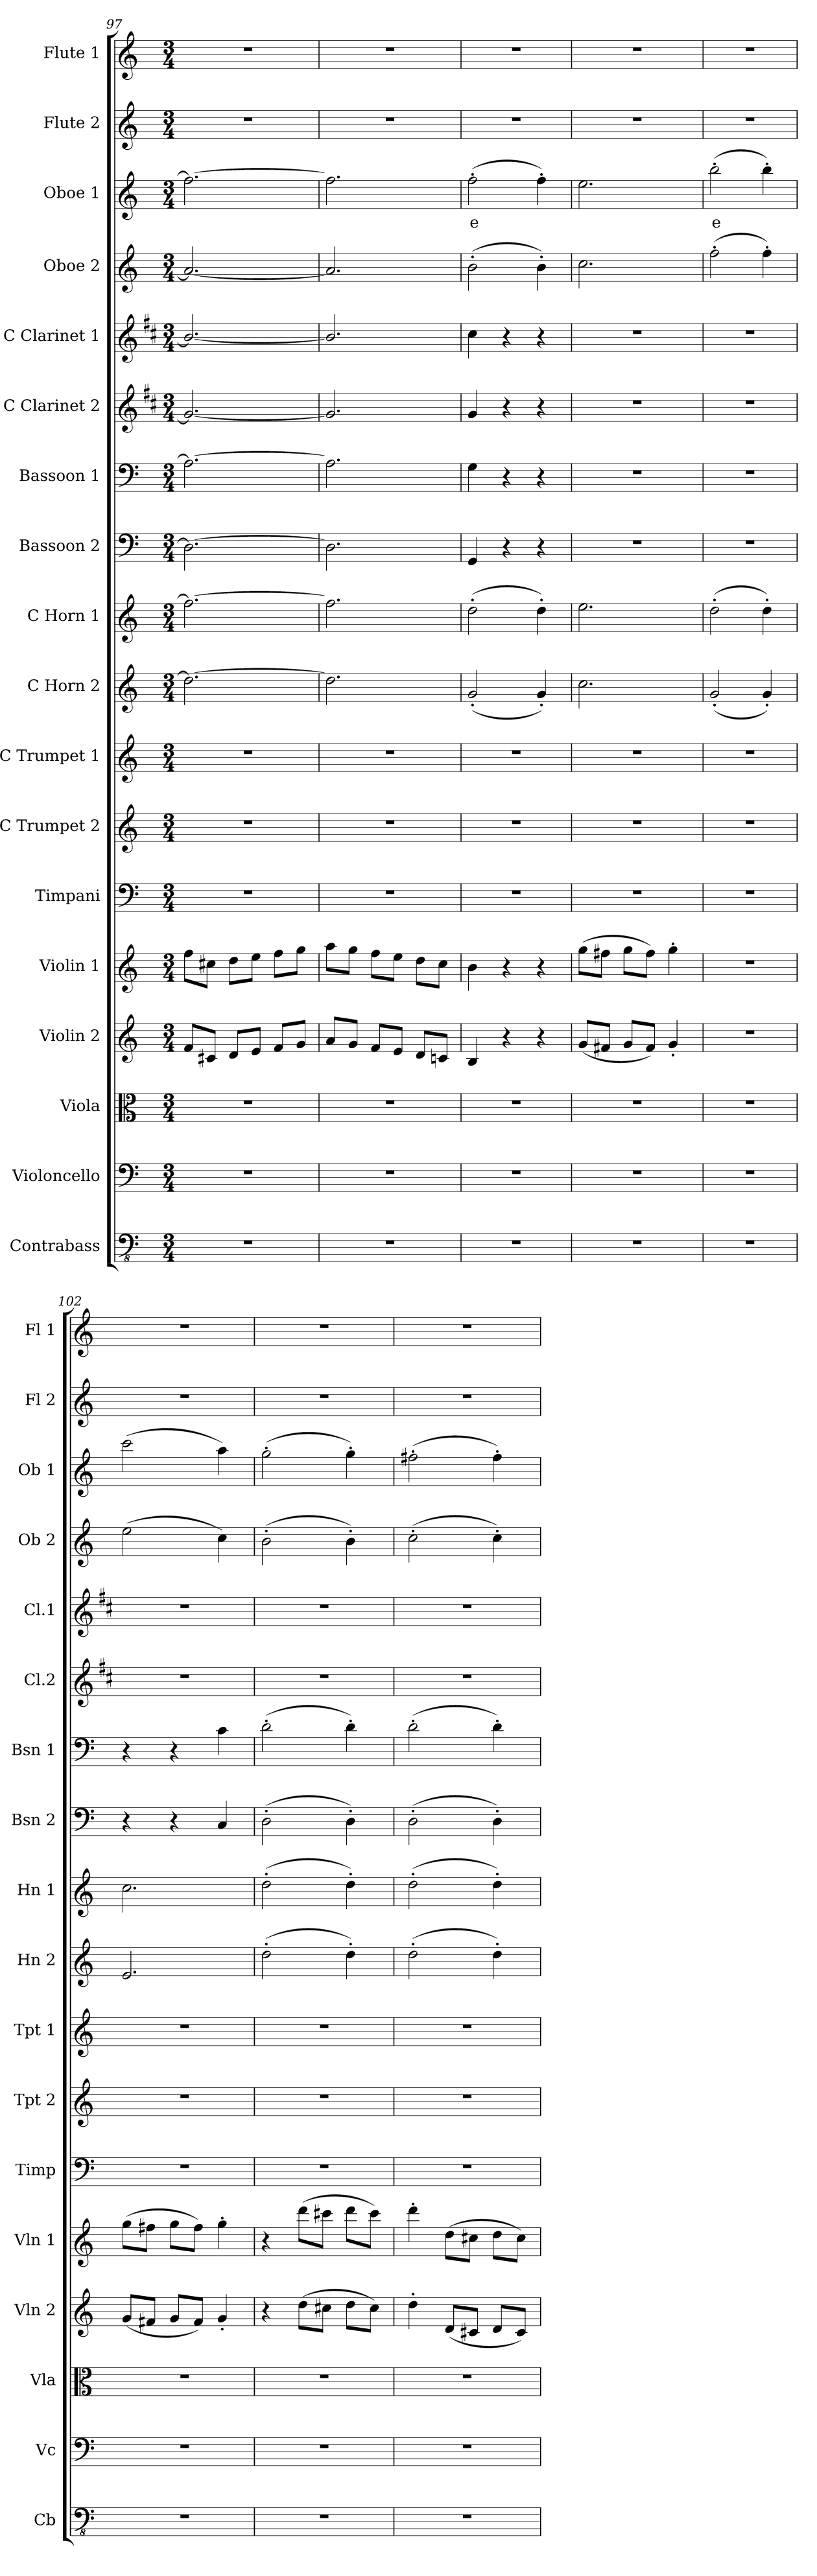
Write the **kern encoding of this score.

**kern	**kern	**kern	**kern	**kern	**kern	**kern	**kern	**kern	**kern	**kern	**kern	**kern	**kern	**kern	**kern	**text	**kern	**kern
*part18	*part17	*part16	*part15	*part14	*part13	*part12	*part11	*part10	*part9	*part8	*part7	*part6	*part5	*part4	*part3	*part3	*part2	*part1
*staff18	*staff17	*staff16	*staff15	*staff14	*staff13	*staff12	*staff11	*staff10	*staff9	*staff8	*staff7	*staff6	*staff5	*staff4	*staff3	*staff3	*staff2	*staff1
*I"Contrabass	*I"Violoncello	*I"Viola	*I"Violin 2	*I"Violin 1	*I"Timpani	*I"C Trumpet 2	*I"C Trumpet 1	*I"C Horn 2	*I"C Horn 1	*I"Bassoon 2	*I"Bassoon 1	*I"C Clarinet 2	*I"C Clarinet 1	*I"Oboe 2	*I"Oboe 1	*	*I"Flute 2	*I"Flute 1
*I'Cb	*I'Vc	*I'Vla	*I'Vln 2	*I'Vln 1	*I'Timp	*I'Tpt 2	*I'Tpt 1	*I'Hn 2	*I'Hn 1	*I'Bsn 2	*I'Bsn 1	*I'Cl.2	*I'Cl.1	*I'Ob 2	*I'Ob 1	*	*I'Fl 2	*I'Fl 1
*clefFv4	*clefF4	*clefC3	*clefG2	*clefG2	*clefF4	*clefG2	*clefG2	*clefG2	*clefG2	*clefF4	*clefF4	*clefG2	*clefG2	*clefG2	*clefG2	*	*clefG2	*clefG2
*	*	*	*	*	*	*	*	*ITrd7c12	*ITrd7c12	*	*	*ITrd1c2	*ITrd1c2	*	*	*	*	*
*k[]	*k[]	*k[]	*k[]	*k[]	*k[]	*k[]	*k[]	*k[]	*k[]	*k[]	*k[]	*k[]	*k[]	*k[]	*k[]	*	*k[]	*k[]
*M3/4	*M3/4	*M3/4	*M3/4	*M3/4	*M3/4	*M3/4	*M3/4	*M3/4	*M3/4	*M3/4	*M3/4	*M3/4	*M3/4	*M3/4	*M3/4	*	*M3/4	*M3/4
=97	=97	=97	=97	=97	=97	=97	=97	=97	=97	=97	=97	=97	=97	=97	=97	=97	=97	=97
2.r	2.r	2.r	8f/L	8ff\L	2.r	2.r	2.r	2.d\_	2.f\_	2.D\_	2.A\_	2.f/_	2.a/_	2.a/_	2.ff\_	.	2.r	2.r
.	.	.	8c#X/J	8cc#X\J	.	.	.	.	.	.	.	.	.	.	.	.	.	.
.	.	.	8d/L	8dd\L	.	.	.	.	.	.	.	.	.	.	.	.	.	.
.	.	.	8e/J	8ee\J	.	.	.	.	.	.	.	.	.	.	.	.	.	.
.	.	.	8f/L	8ff\L	.	.	.	.	.	.	.	.	.	.	.	.	.	.
.	.	.	8g/J	8gg\J	.	.	.	.	.	.	.	.	.	.	.	.	.	.
=98	=98	=98	=98	=98	=98	=98	=98	=98	=98	=98	=98	=98	=98	=98	=98	=98	=98	=98
2.r	2.r	2.r	8a/L	8aa\L	2.r	2.r	2.r	2.d\]	2.f\]	2.D\]	2.A\]	2.f/]	2.a/]	2.a/]	2.ff\]	.	2.r	2.r
.	.	.	8g/J	8gg\J	.	.	.	.	.	.	.	.	.	.	.	.	.	.
.	.	.	8f/L	8ff\L	.	.	.	.	.	.	.	.	.	.	.	.	.	.
.	.	.	8e/J	8ee\J	.	.	.	.	.	.	.	.	.	.	.	.	.	.
.	.	.	8d/L	8dd\L	.	.	.	.	.	.	.	.	.	.	.	.	.	.
.	.	.	8cn/J	8cc\J	.	.	.	.	.	.	.	.	.	.	.	.	.	.
=99	=99	=99	=99	=99	=99	=99	=99	=99	=99	=99	=99	=99	=99	=99	=99	=99	=99	=99
!	!	!	!	!	!	!	!	!	!	!	!	!	!	!	!	!LO:LY:b:color=#FF0000	!	!
2.r	2.r	2.r	4B/	4b\	2.r	2.r	2.r	(<2G'/	(>2d'\	4GG/	4G\	4f/	4b\	(>2b'\	(>2ff'\	e	2.r	2.r
.	.	.	4r	4r	.	.	.	.	.	4r	4r	4r	4r	.	.	.	.	.
.	.	.	4r	4r	.	.	.	4G'/)	4d'\)	4r	4r	4r	4r	4b'\)	4ff'\)	.	.	.
!!LO:PB:g=z
=100	=100	=100	=100	=100	=100	=100	=100	=100	=100	=100	=100	=100	=100	=100	=100	=100	=100	=100
2.r	2.r	2.r	(<8g/L	(>8gg\L	2.r	2.r	2.r	2.c\	2.e\	2.r	2.r	2.r	2.r	2.cc\	2.ee\	.	2.r	2.r
.	.	.	8f#X/J	8ff#X\J	.	.	.	.	.	.	.	.	.	.	.	.	.	.
.	.	.	8g/L	8gg\L	.	.	.	.	.	.	.	.	.	.	.	.	.	.
.	.	.	8f#/J)	8ff#\J)	.	.	.	.	.	.	.	.	.	.	.	.	.	.
.	.	.	4g'/	4gg'\	.	.	.	.	.	.	.	.	.	.	.	.	.	.
=101	=101	=101	=101	=101	=101	=101	=101	=101	=101	=101	=101	=101	=101	=101	=101	=101	=101	=101
!	!	!	!	!	!	!	!	!	!	!	!	!	!	!	!	!LO:LY:b:color=#FF0000	!	!
2.r	2.r	2.r	2.r	2.r	2.r	2.r	2.r	(<2G'/	(>2d'\	2.r	2.r	2.r	2.r	(>2ff'\	(>2bb'\	e	2.r	2.r
.	.	.	.	.	.	.	.	4G'/)	4d'\)	.	.	.	.	4ff'\)	4bb'\)	.	.	.
=102	=102	=102	=102	=102	=102	=102	=102	=102	=102	=102	=102	=102	=102	=102	=102	=102	=102	=102
2.r	2.r	2.r	(<8g/L	(>8gg\L	2.r	2.r	2.r	2.E/	2.c\	4r	4r	2.r	2.r	(>2ee\	(>2ccc\	.	2.r	2.r
.	.	.	8f#X/J	8ff#X\J	.	.	.	.	.	.	.	.	.	.	.	.	.	.
.	.	.	8g/L	8gg\L	.	.	.	.	.	4r	4r	.	.	.	.	.	.	.
.	.	.	8f#/J)	8ff#\J)	.	.	.	.	.	.	.	.	.	.	.	.	.	.
.	.	.	4g'/	4gg'\	.	.	.	.	.	4C/	4c\	.	.	4cc\)	4aa\)	.	.	.
=103	=103	=103	=103	=103	=103	=103	=103	=103	=103	=103	=103	=103	=103	=103	=103	=103	=103	=103
2.r	2.r	2.r	4r	4r	2.r	2.r	2.r	(>2d'\	(>2d'\	(>2D'\	(>2d'\	2.r	2.r	(>2b'\	(>2gg'\	.	2.r	2.r
.	.	.	(>8dd\L	(>8ddd\L	.	.	.	.	.	.	.	.	.	.	.	.	.	.
.	.	.	8cc#X\J	8ccc#X\J	.	.	.	.	.	.	.	.	.	.	.	.	.	.
.	.	.	8dd\L	8ddd\L	.	.	.	4d'\)	4d'\)	4D'\)	4d'\)	.	.	4b'\)	4gg'\)	.	.	.
.	.	.	8cc#\J)	8ccc#\J)	.	.	.	.	.	.	.	.	.	.	.	.	.	.
=104	=104	=104	=104	=104	=104	=104	=104	=104	=104	=104	=104	=104	=104	=104	=104	=104	=104	=104
2.r	2.r	2.r	4dd'\	4ddd'\	2.r	2.r	2.r	(>2d'\	(>2d'\	(>2D'\	(>2d'\	2.r	2.r	(>2cc'\	(>2ff#X'\	.	2.r	2.r
.	.	.	(<8d/L	(>8dd\L	.	.	.	.	.	.	.	.	.	.	.	.	.	.
.	.	.	8c#X/J	8cc#X\J	.	.	.	.	.	.	.	.	.	.	.	.	.	.
.	.	.	8d/L	8dd\L	.	.	.	4d'\)	4d'\)	4D'\)	4d'\)	.	.	4cc'\)	4ff#'\)	.	.	.
.	.	.	8c#/J)	8cc#\J)	.	.	.	.	.	.	.	.	.	.	.	.	.	.
=	=	=	=	=	=	=	=	=	=	=	=	=	=	=	=	=	=	=
*-	*-	*-	*-	*-	*-	*-	*-	*-	*-	*-	*-	*-	*-	*-	*-	*-	*-	*-
